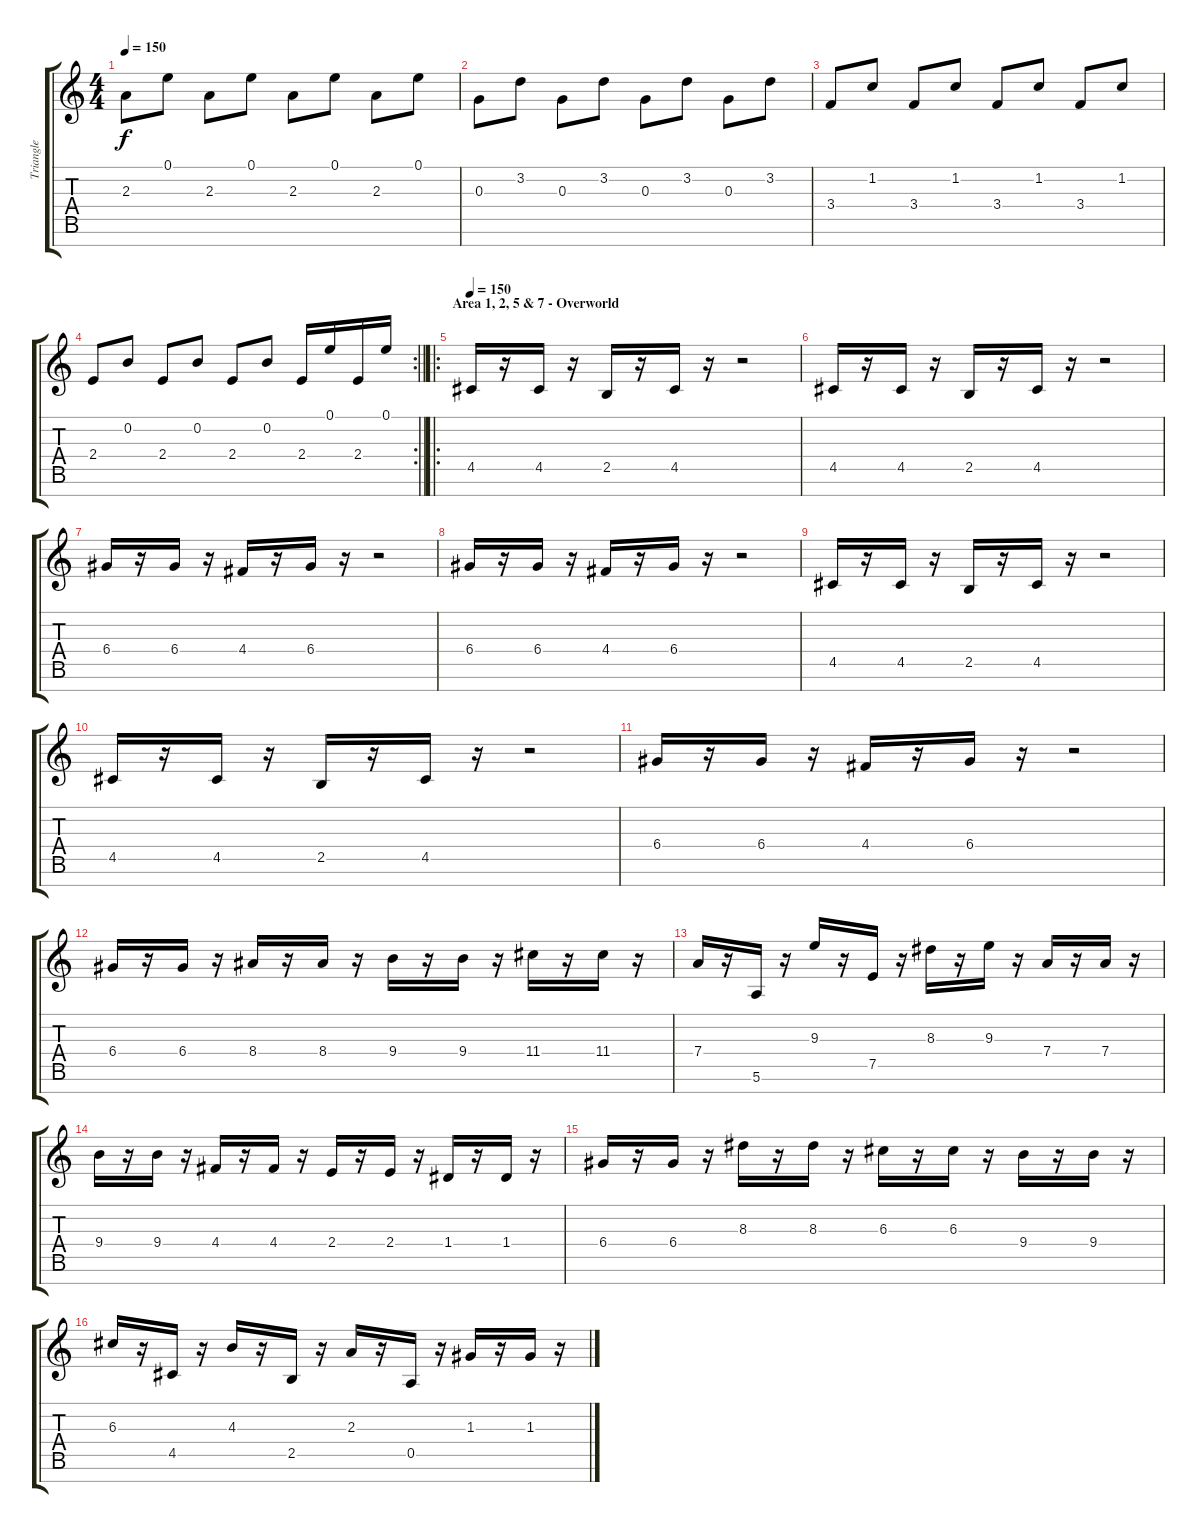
\track ("Triangle" "Triangle") {instrument electricbassfinger}
\staff {score tabs}
\tuning (E4 B3 G3 D3 A2 E2 B1) {hide}
\ts (4 4)
\tempo 150
\clef g2
\ks c
2.3.8{dy f} 0.1.8 2.3.8 0.1.8 2.3.8 0.1.8 2.3.8 0.1.8 |
0.3.8 3.2.8 0.3.8 3.2.8 0.3.8 3.2.8 0.3.8 3.2.8 |
3.4.8 1.2.8 3.4.8 1.2.8 3.4.8 1.2.8 3.4.8 1.2.8 |
\rc 2
\barLineRight lightlight
2.4.8 0.2.8 2.4.8 0.2.8 2.4.8 0.2.8 2.4.16 0.1.16 2.4.16 0.1.16 |
\ro
\section ("" "Area 1, 2, 5 & 7 - Overworld")
\tempo 150
4.5.16{volume 13 instrument electricbassfinger} r.16 4.5.16 r.16 2.5.16 r.16 4.5.16 r.16 r.2 |
4.5.16 r.16 4.5.16 r.16 2.5.16 r.16 4.5.16 r.16 r.2 |
6.4.16 r.16 6.4.16 r.16 4.4.16 r.16 6.4.16 r.16 r.2 |
6.4.16 r.16 6.4.16 r.16 4.4.16 r.16 6.4.16 r.16 r.2 |
4.5.16 r.16 4.5.16 r.16 2.5.16 r.16 4.5.16 r.16 r.2 |
4.5.16 r.16 4.5.16 r.16 2.5.16 r.16 4.5.16 r.16 r.2 |
6.4.16 r.16 6.4.16 r.16 4.4.16 r.16 6.4.16 r.16 r.2 |
6.4.16 r.16 6.4.16 r.16 8.4.16 r.16 8.4.16 r.16 9.4.16 r.16 9.4.16 r.16 11.4.16 r.16 11.4.16 r.16 |
7.4.16 r.16 5.6.16 r.16 9.3.16 r.16 7.5.16 r.16 8.3.16 r.16 9.3.16 r.16 7.4.16 r.16 7.4.16 r.16 |
9.4.16 r.16 9.4.16 r.16 4.4.16 r.16 4.4.16 r.16 2.4.16 r.16 2.4.16 r.16 1.4.16 r.16 1.4.16 r.16 |
6.4.16 r.16 6.4.16 r.16 8.3.16 r.16 8.3.16 r.16 6.3.16 r.16 6.3.16 r.16 9.4.16 r.16 9.4.16 r.16 |
6.3.16 r.16 4.5.16 r.16 4.3.16 r.16 2.5.16 r.16 2.3.16 r.16 0.5.16 r.16 1.3.16 r.16 1.3.16 r.16
